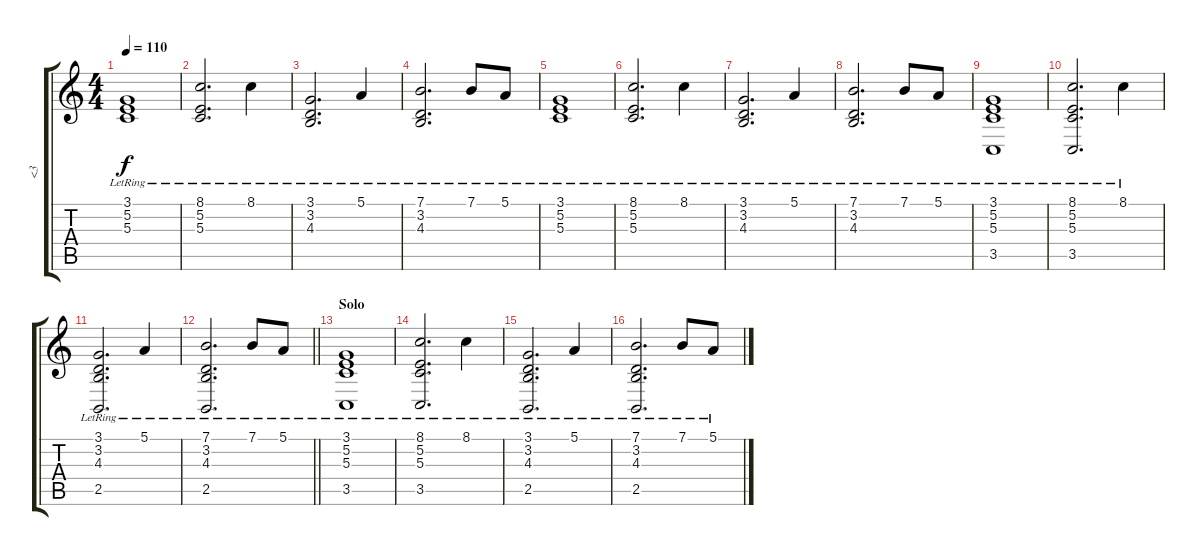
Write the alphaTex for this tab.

\track ("<3" "<3") {instrument acousticgrandpiano}
\staff {score tabs}
\tuning (E4 B3 G3 D3 A2 E2) {hide}
\ts (4 4)
\tempo 110
\clef g2
\ks c
(3.1{lr} 5.2{lr} 5.3{lr}).1{dy f} |
(8.1{lr} 5.2{lr} 5.3{lr}).2{d} 8.1{lr}.4 |
(3.1{lr} 3.2{lr} 4.3{lr}).2{d} 5.1{lr}.4 |
(7.1{lr} 3.2{lr} 4.3{lr}).2{d} 7.1{lr}.8 5.1{lr}.8 |
(3.1{lr} 5.2{lr} 5.3{lr}).1 |
(8.1{lr} 5.2{lr} 5.3{lr}).2{d} 8.1{lr}.4 |
(3.1{lr} 3.2{lr} 4.3{lr}).2{d} 5.1{lr}.4 |
(7.1{lr} 3.2{lr} 4.3{lr}).2{d} 7.1{lr}.8 5.1{lr}.8 |
(3.1{lr} 5.2{lr} 5.3{lr} 3.5{lr}).1 |
(8.1{lr} 5.2{lr} 5.3{lr} 3.5{lr}).2{d} 8.1{lr}.4 |
(3.1{lr} 3.2{lr} 4.3{lr} 2.5{lr}).2{d} 5.1{lr}.4 |
\barLineRight lightlight
(7.1{lr} 3.2{lr} 4.3{lr} 2.5{lr}).2{d} 7.1{lr}.8 5.1{lr}.8 |
\section ("" "Solo")
(3.1{lr} 5.2{lr} 5.3{lr} 3.5{lr}).1 |
(8.1{lr} 5.2{lr} 5.3{lr} 3.5{lr}).2{d} 8.1{lr}.4 |
(3.1{lr} 3.2{lr} 4.3{lr} 2.5{lr}).2{d} 5.1{lr}.4 |
(7.1{lr} 3.2{lr} 4.3{lr} 2.5{lr}).2{d} 7.1{lr}.8 5.1{lr}.8
